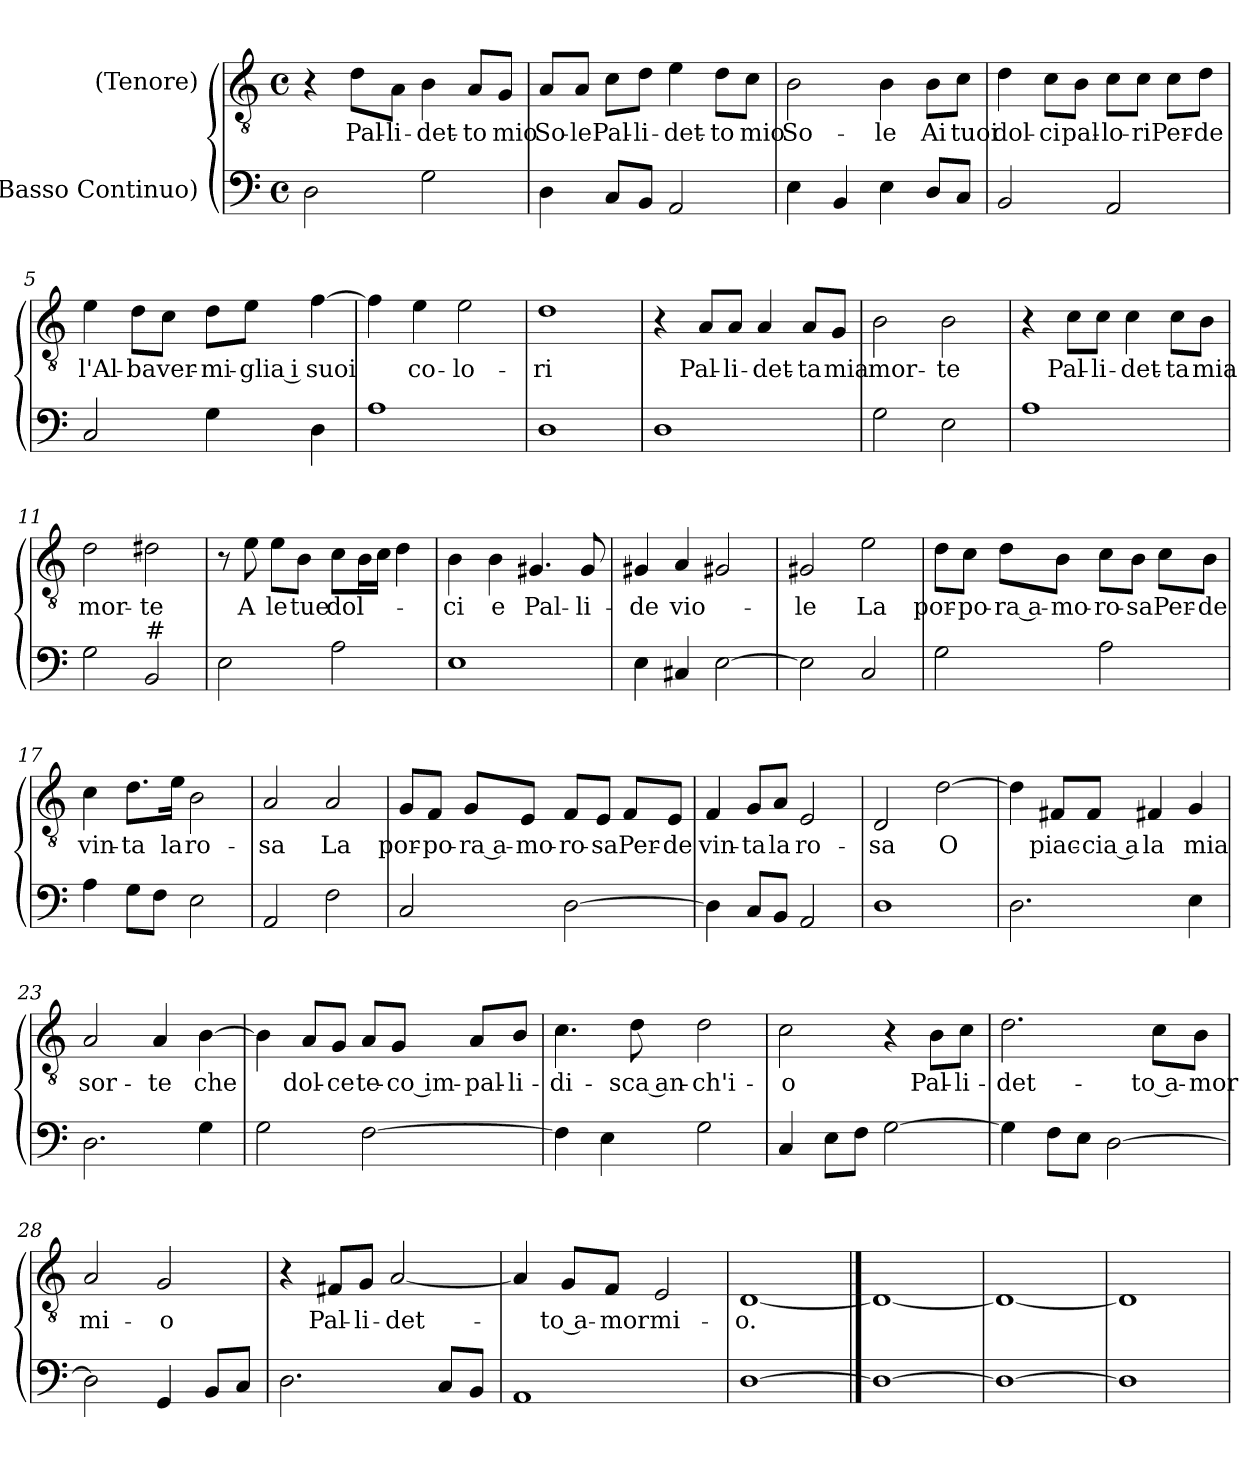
**kern	**kern	**text
*part2	*part1	*part1
*staff2	*staff1	*staff1
*I"(Basso Continuo)	*I"(Tenore)	*
*clefF4	*clefGv2	*
*k[]	*k[]	*
*C:	*C:	*
*M4/4	*M4/4	*
*met(c)	*met(c)	*
=1	=1	=1
2D\	4r	.
!	!	!LO:LY:b
.	8d\L	Pal-
!	!	!LO:LY:b
.	8A\J	-li-
!	!	!LO:LY:b
2G\	4B\	-det-
!	!	!LO:LY:b
.	8A/L	-to
!	!	!LO:LY:b
.	8G/J	mio
=2	=2	=2
!	!	!LO:LY:b
4D\	8A/L	So-
!	!	!LO:LY:b
.	8A/J	-le
!	!	!LO:LY:b
8C/L	8c\L	Pal-
!	!	!LO:LY:b
8BB/J	8d\J	-li-
!	!	!LO:LY:b
2AA/	4e\	-det-
!	!	!LO:LY:b
.	8d\L	-to
!	!	!LO:LY:b
.	8c\J	mio
=3	=3	=3
!	!	!LO:LY:b
4E\	2B\	So-
4BB/	.	.
!	!	!LO:LY:b
4E\	4B\	-le
!	!	!LO:LY:b
8D/L	8B\L	Ai
!	!	!LO:LY:b
8C/J	8c\J	tuoi
!!LO:LB:g=z
=4	=4	=4
!	!	!LO:LY:b
2BB/	4d\	dol-
!	!	!LO:LY:b
.	8c\L	-ci
!	!	!LO:LY:b
.	8B\J	pal-
!	!	!LO:LY:b
2AA/	8c\L	-lo-
!	!	!LO:LY:b
.	8c\J	-ri
!	!	!LO:LY:b
.	8c\L	Per-
!	!	!LO:LY:b
.	8d\J	-de
=5	=5	=5
!	!	!LO:LY:b
2C/	4e\	l'Al-
!	!	!LO:LY:b
.	8d\L	-ba
!	!	!LO:LY:b
.	8c\J	ver-
!	!	!LO:LY:b
4G\	8d\L	-mi-
!	!	!LO:LY:b
.	8e\J	-glia i
!	!	!LO:LY:b
4D\	[>4f\	suoi
=6	=6	=6
1A	4f\]	.
!	!	!LO:LY:b
.	4e\	co-
!	!	!LO:LY:b
.	2e\	-lo-
!!LO:LB:g=z
=7	=7	=7
!	!	!LO:LY:b:rj
1D	1d	-ri
=8	=8	=8
1D	4r	.
!	!	!LO:LY:b
.	8A/L	Pal-
!	!	!LO:LY:b
.	8A/J	-li-
!	!	!LO:LY:b
.	4A/	-det-
!	!	!LO:LY:b
.	8A/L	-ta
!	!	!LO:LY:b
.	8G/J	mia
=9	=9	=9
!	!	!LO:LY:b
2G\	2B\	mor-
!	!	!LO:LY:b
2E\	2B\	-te
=10	=10	=10
1A	4r	.
!	!	!LO:LY:b
.	8c\L	Pal-
!	!	!LO:LY:b
.	8c\J	-li-
!	!	!LO:LY:b
.	4c\	-det-
!	!	!LO:LY:b
.	8c\L	-ta
!	!	!LO:LY:b
.	8B\J	mia
!!LO:LB:g=z
=11	=11	=11
!	!	!LO:LY:b
2G\	2d\	mor-
!LO:TX:a:t=#	!	!
!	!	!LO:LY:b
2BB/	2d#X\	-te
=12	=12	=12
2E\	8r	.
!	!	!LO:LY:b
.	8e\	A
!	!	!LO:LY:b
.	8e\L	le
!	!	!LO:LY:b
.	8B\J	tue
!	!	!LO:LY:b
2A\	8c\L	dol-
.	16B\L	.
.	16c\JJ	.
.	4d\	.
=13	=13	=13
!	!	!LO:LY:b
1E	4B\	-ci
!	!	!LO:LY:b
.	4B\	e
!	!	!LO:LY:b
.	4.G#X/	Pal-
!	!	!LO:LY:b
.	8G#/	-li-
!!LO:LB:g=z
=14	=14	=14
!	!	!LO:LY:b
4E\	4G#X/	-de
!	!	!LO:LY:b
4C#X/	4A/	vio-
[>2E\	2G#X/	.
=15	=15	=15
!	!	!LO:LY:b
2E\]	2G#X/	-le
!	!	!LO:LY:b
2C/	2e\	La
=16	=16	=16
!	!	!LO:LY:b
2G\	8d\L	por-
!	!	!LO:LY:b
.	8c\J	-po-
!	!	!LO:LY:b
.	8d\L	-ra a-
!	!	!LO:LY:b
.	8B\J	-mo-
!	!	!LO:LY:b
2A\	8c\L	-ro-
!	!	!LO:LY:b
.	8B\J	-sa
!	!	!LO:LY:b
.	8c\L	Per-
!	!	!LO:LY:b
.	8B\J	-de
!!LO:PB:g=z
=17	=17	=17
!	!	!LO:LY:b
4A\	4c\	vin-
!	!	!LO:LY:b
8G\L	8.d\L	-ta
8F\J	.	.
!	!	!LO:LY:b
.	16e\Jk	la
!	!	!LO:LY:b
2E\	2B\	ro-
=18	=18	=18
!	!	!LO:LY:b
2AA/	2A/	-sa
!	!	!LO:LY:b
2F\	2A/	La
=19	=19	=19
!	!	!LO:LY:b
2C/	8G/L	por-
!	!	!LO:LY:b
.	8F/J	-po-
!	!	!LO:LY:b
.	8G/L	-ra a-
!	!	!LO:LY:b
.	8E/J	-mo-
!	!	!LO:LY:b
[<2D\	8F/L	-ro-
!	!	!LO:LY:b
.	8E/J	-sa
!	!	!LO:LY:b
.	8F/L	Per-
!	!	!LO:LY:b
.	8E/J	-de
!!LO:LB:g=z
=20	=20	=20
!	!	!LO:LY:b
4D\]	4F/	vin-
!	!	!LO:LY:b
8C/L	8G/L	-ta
!	!	!LO:LY:b
8BB/J	8A/J	la
!	!	!LO:LY:b
2AA/	2E/	ro-
=21	=21	=21
!	!	!LO:LY:b
1D	2D/	-sa
!	!	!LO:LY:b
.	[>2d\	O
=22	=22	=22
2.D\	4d\]	.
!	!	!LO:LY:b
.	8F#X/L	piac-
!	!	!LO:LY:b
.	8F#/J	-cia a
!	!	!LO:LY:b
.	4F#X/	la
!	!	!LO:LY:b
4E\	4G/	mia
!!LO:LB:g=z
=23	=23	=23
!	!	!LO:LY:b
2.D\	2A/	sor-
!	!	!LO:LY:b
.	4A/	-te
!	!	!LO:LY:b
4G\	[>4B\	che
=24	=24	=24
2G\	4B\]	.
!	!	!LO:LY:b
.	8A/L	dol-
!	!	!LO:LY:b
.	8G/J	-ce
!	!	!LO:LY:b
[>2F\	8A/L	te-
!	!	!LO:LY:b
.	8G/J	-co im-
!	!	!LO:LY:b:rj
.	8A/L	-pal-
!	!	!LO:LY:b
.	8B/J	-li-
=25	=25	=25
!	!	!LO:LY:b
4F\]	4.c\	-di-
4E\	.	.
!	!	!LO:LY:b
.	8d\	-sca an-
!	!	!LO:LY:b:rj
2G\	2d\	-ch'i-
!!LO:LB:g=z
=26	=26	=26
!	!	!LO:LY:b
4C/	2c\	-o
8E\L	.	.
8F\J	.	.
[>2G\	4r	.
!	!	!LO:LY:b
.	8B\L	Pal-
!	!	!LO:LY:b
.	8c\J	-li-
=27	=27	=27
!	!	!LO:LY:b
4G\]	2.d\	-det-
8F\L	.	.
8E\J	.	.
[>2D\	.	.
!	!	!LO:LY:b
.	8c\L	-to a-
!	!	!LO:LY:b:rj
.	8B\J	-mor
=28	=28	=28
!	!	!LO:LY:b
2D\]	2A/	mi-
!	!	!LO:LY:b
4GG/	2G/	-o
8BB/L	.	.
8C/J	.	.
!!LO:LB:g=z
=29	=29	=29
2.D\	4r	.
!	!	!LO:LY:b
.	8F#X/L	Pal-
!	!	!LO:LY:b
.	8G/J	-li-
!	!	!LO:LY:b
.	[<2A/	-det-
8C/L	.	.
8BB/J	.	.
=30	=30	=30
1AA	4A/]	.
!	!	!LO:LY:b
.	8G/L	-to a-
!	!	!LO:LY:b:rj
.	8F/J	-mor
!	!	!LO:LY:b
.	2E/	mi-
=31	=31	=31
!	!	!LO:LY:b:rj
[1D	[1D	-o.
==32	==32	==32
1D_	1D_	.
=33	=33	=33
1D_	1D_	.
=34	=34	=34
1D]	1D]	.
=	=	=
*-	*-	*-
